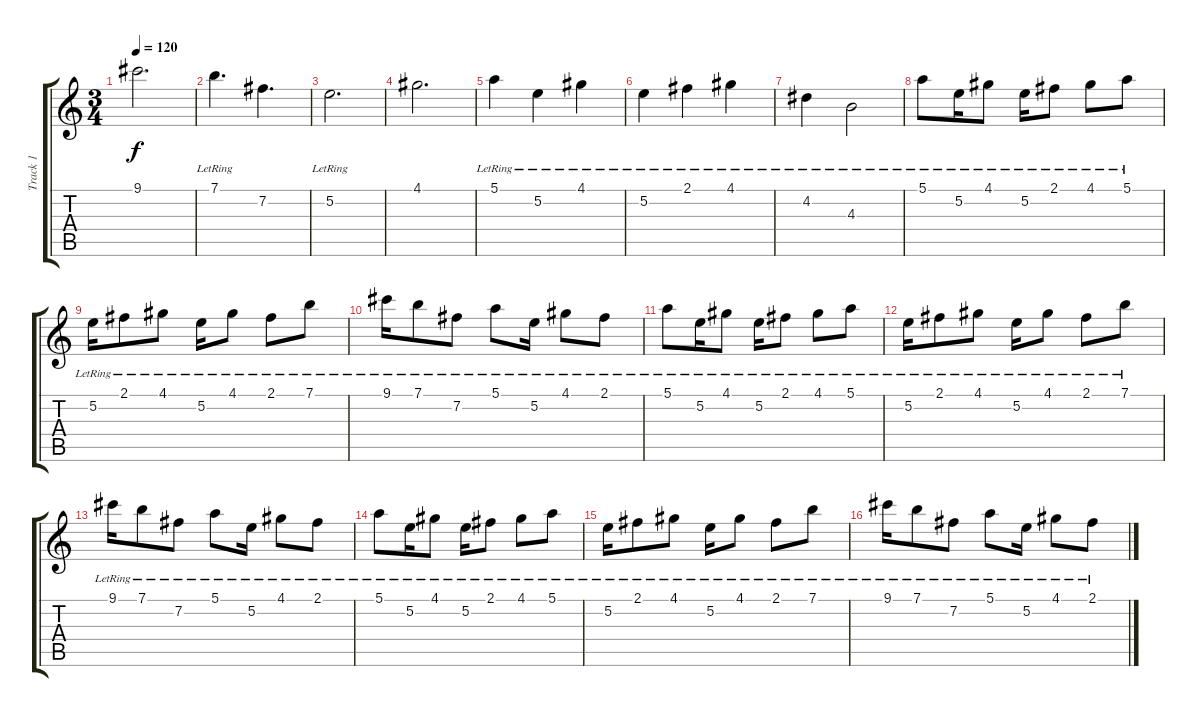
\track ("Track 1" "Track 1") {instrument electricguitarjazz}
\staff {score tabs}
\tuning (E4 B3 G3 D3 A2 E2) {hide}
\ts (3 4)
\tempo 120
\clef g2
\ks c
9.1.2{d dy f} |
7.1{lr}.4{d} 7.2.4{d} |
5.2{lr}.2{d} |
4.1.2{d} |
5.1{lr}.4 5.2{lr}.4 4.1{lr}.4 |
5.2{lr}.4 2.1{lr}.4 4.1{lr}.4 |
4.2{lr}.4 4.3{lr}.2 |
5.1{lr}.8 5.2{lr}.16 4.1{lr}.8 5.2{lr}.16 2.1{lr}.8 4.1{lr}.8 5.1{lr}.8 |
5.2{lr}.16 2.1{lr}.8 4.1{lr}.8 5.2{lr}.16 4.1{lr}.8 2.1{lr}.8 7.1{lr}.8 |
9.1{lr}.16 7.1{lr}.8 7.2{lr}.8 5.1{lr}.8 5.2{lr}.16 4.1{lr}.8 2.1{lr}.8 |
5.1{lr}.8 5.2{lr}.16 4.1{lr}.8 5.2{lr}.16 2.1{lr}.8 4.1{lr}.8 5.1{lr}.8 |
5.2{lr}.16 2.1{lr}.8 4.1{lr}.8 5.2{lr}.16 4.1{lr}.8 2.1{lr}.8 7.1{lr}.8 |
9.1{lr}.16 7.1{lr}.8 7.2{lr}.8 5.1{lr}.8 5.2{lr}.16 4.1{lr}.8 2.1{lr}.8 |
5.1{lr}.8 5.2{lr}.16 4.1{lr}.8 5.2{lr}.16 2.1{lr}.8 4.1{lr}.8 5.1{lr}.8 |
5.2{lr}.16 2.1{lr}.8 4.1{lr}.8 5.2{lr}.16 4.1{lr}.8 2.1{lr}.8 7.1{lr}.8 |
9.1{lr}.16 7.1{lr}.8 7.2{lr}.8 5.1{lr}.8 5.2{lr}.16 4.1{lr}.8 2.1{lr}.8
